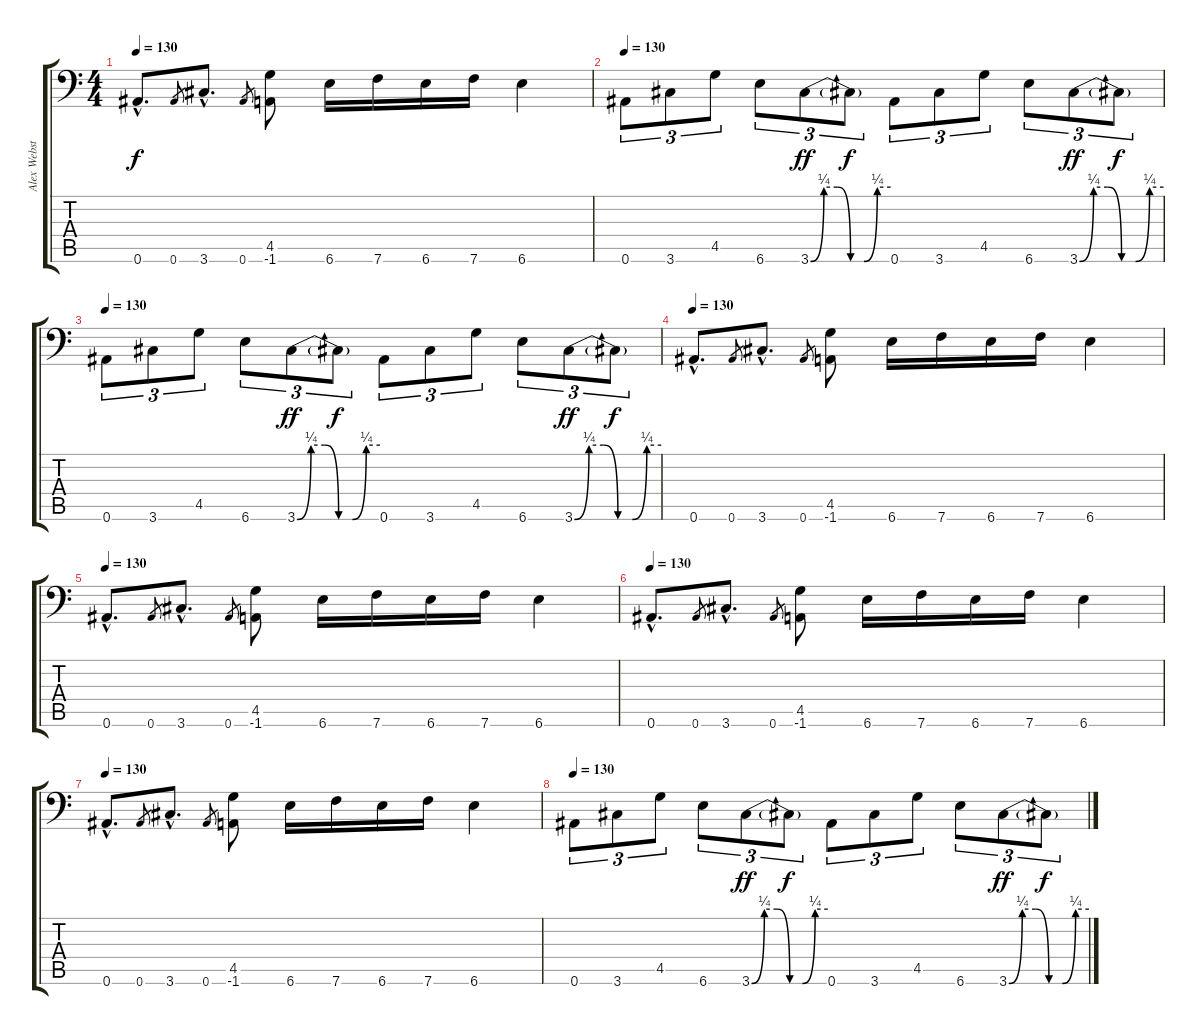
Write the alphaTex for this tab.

\track ("Alex Webster" "Alex Webst") {instrument electricbassfinger}
\staff {score tabs}
\tuning (Bb3 F3 Db3 Ab2 Eb2 Bb1) {hide}
\ts (4 4)
\tempo 130
\clef f4
\ks c
0.6{hac}.8{d dy f} 0.6.8{gr} 3.6{hac}.8{d} 0.6.8{gr} (4.5 -1.6).8 6.6.16 7.6.16 6.6.16 7.6.16 6.6.4 |
\tempo 130
0.6.8{tu (3 2)} 3.6.8{tu (3 2)} 4.5.8{tu (3 2)} 6.6.8{tu (3 2)} 3.6{be (custom 0 0 10 1 20 1 30 0 40 0 50 1 60 1)}.8{tu (3 2) dy ff} 3.6{t}.8{tu (3 2) dy f} 0.6.8{tu (3 2)} 3.6.8{tu (3 2)} 4.5.8{tu (3 2)} 6.6.8{tu (3 2)} 3.6{be (custom 0 0 10 1 20 1 30 0 40 0 50 1 60 1)}.8{tu (3 2) dy ff} 3.6{t}.8{tu (3 2) dy f} |
\tempo 130
0.6.8{tu (3 2)} 3.6.8{tu (3 2)} 4.5.8{tu (3 2)} 6.6.8{tu (3 2)} 3.6{be (custom 0 0 10 1 20 1 30 0 40 0 50 1 60 1)}.8{tu (3 2) dy ff} 3.6{t}.8{tu (3 2) dy f} 0.6.8{tu (3 2)} 3.6.8{tu (3 2)} 4.5.8{tu (3 2)} 6.6.8{tu (3 2)} 3.6{be (custom 0 0 10 1 20 1 30 0 40 0 50 1 60 1)}.8{tu (3 2) dy ff} 3.6{t}.8{tu (3 2) dy f} |
\tempo 130
0.6{hac}.8{d} 0.6.8{gr} 3.6{hac}.8{d} 0.6.8{gr} (4.5 -1.6).8 6.6.16 7.6.16 6.6.16 7.6.16 6.6.4 |
\tempo 130
0.6{hac}.8{d} 0.6.8{gr} 3.6{hac}.8{d} 0.6.8{gr} (4.5 -1.6).8 6.6.16 7.6.16 6.6.16 7.6.16 6.6.4 |
\tempo 130
0.6{hac}.8{d} 0.6.8{gr} 3.6{hac}.8{d} 0.6.8{gr} (4.5 -1.6).8 6.6.16 7.6.16 6.6.16 7.6.16 6.6.4 |
\tempo 130
0.6{hac}.8{d} 0.6.8{gr} 3.6{hac}.8{d} 0.6.8{gr} (4.5 -1.6).8 6.6.16 7.6.16 6.6.16 7.6.16 6.6.4 |
\tempo 130
0.6.8{tu (3 2)} 3.6.8{tu (3 2)} 4.5.8{tu (3 2)} 6.6.8{tu (3 2)} 3.6{be (custom 0 0 10 1 20 1 30 0 40 0 50 1 60 1)}.8{tu (3 2) dy ff} 3.6{t}.8{tu (3 2) dy f} 0.6.8{tu (3 2)} 3.6.8{tu (3 2)} 4.5.8{tu (3 2)} 6.6.8{tu (3 2)} 3.6{be (custom 0 0 10 1 20 1 30 0 40 0 50 1 60 1)}.8{tu (3 2) dy ff} 3.6{t}.8{tu (3 2) dy f}
